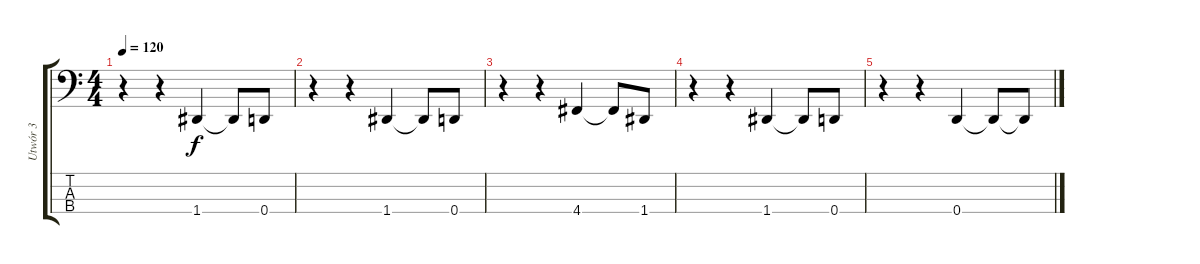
\track ("Utwór 3" "Utwór 3") {instrument electricbassfinger}
\staff {score tabs}
\tuning (F2 C2 G1 D1) {hide}
\ts (4 4)
\tempo 120
\clef f4
\ks c
r.4{dy f} r.4 1.4.4 1.4{t}.8 0.4.8 |
r.4 r.4 1.4.4 1.4{t}.8 0.4.8 |
r.4 r.4 4.4.4 4.4{t}.8 1.4.8 |
r.4 r.4 1.4.4 1.4{t}.8 0.4.8 |
r.4 r.4 0.4.4 0.4{t}.8 0.4{t}.8
